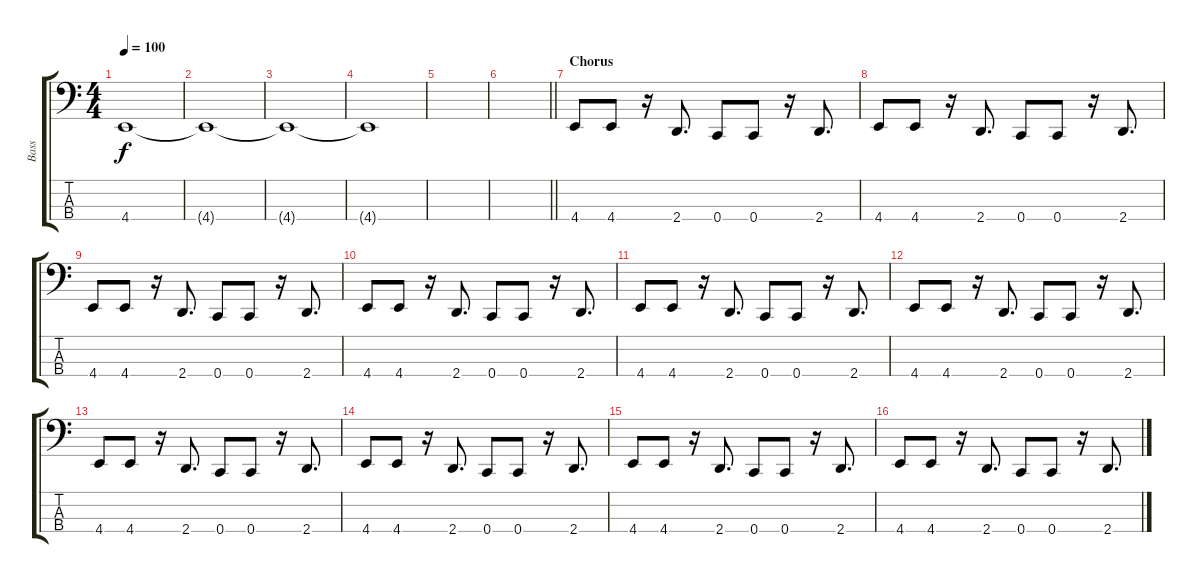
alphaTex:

\track ("Bass" "Bass") {instrument electricbasspick}
\staff {score tabs}
\tuning (F2 C2 G1 C1) {hide}
\ts (4 4)
\tempo 100
\clef f4
\ks c
4.4.1{dy f} |
4.4{t}.1 |
4.4{t}.1 |
4.4{t}.1 |
|
\barLineRight lightlight
|
\section ("" "Chorus")
4.4.8 4.4.8 r.16 2.4.8{d} 0.4.8 0.4.8 r.16 2.4.8{d} |
4.4.8 4.4.8 r.16 2.4.8{d} 0.4.8 0.4.8 r.16 2.4.8{d} |
4.4.8 4.4.8 r.16 2.4.8{d} 0.4.8 0.4.8 r.16 2.4.8{d} |
4.4.8 4.4.8 r.16 2.4.8{d} 0.4.8 0.4.8 r.16 2.4.8{d} |
4.4.8 4.4.8 r.16 2.4.8{d} 0.4.8 0.4.8 r.16 2.4.8{d} |
4.4.8 4.4.8 r.16 2.4.8{d} 0.4.8 0.4.8 r.16 2.4.8{d} |
4.4.8 4.4.8 r.16 2.4.8{d} 0.4.8 0.4.8 r.16 2.4.8{d} |
4.4.8 4.4.8 r.16 2.4.8{d} 0.4.8 0.4.8 r.16 2.4.8{d} |
4.4.8 4.4.8 r.16 2.4.8{d} 0.4.8 0.4.8 r.16 2.4.8{d} |
4.4.8 4.4.8 r.16 2.4.8{d} 0.4.8 0.4.8 r.16 2.4.8{d}
